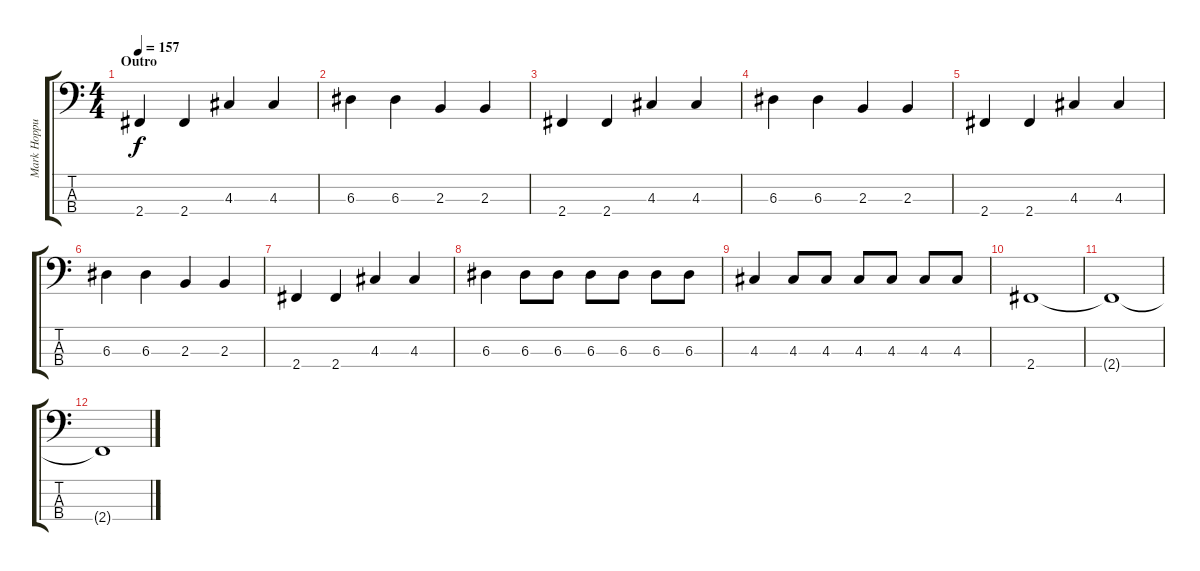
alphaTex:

\track ("Mark Hoppus - Bass" "Mark Hoppu") {instrument electricbasspick}
\staff {score tabs}
\tuning (G2 D2 A1 E1) {hide}
\ts (4 4)
\section ("" "Outro")
\tempo 157
\clef f4
\ks c
2.4.4{dy f} 2.4.4 4.3.4 4.3.4 |
6.3.4 6.3.4 2.3.4 2.3.4 |
2.4.4 2.4.4 4.3.4 4.3.4 |
6.3.4 6.3.4 2.3.4 2.3.4 |
2.4.4 2.4.4 4.3.4 4.3.4 |
6.3.4 6.3.4 2.3.4 2.3.4 |
2.4.4 2.4.4 4.3.4 4.3.4 |
6.3.4 6.3.8 6.3.8 6.3.8 6.3.8 6.3.8 6.3.8 |
4.3.4 4.3.8 4.3.8 4.3.8 4.3.8 4.3.8 4.3.8 |
2.4.1 |
2.4{t}.1 |
2.4{t}.1
